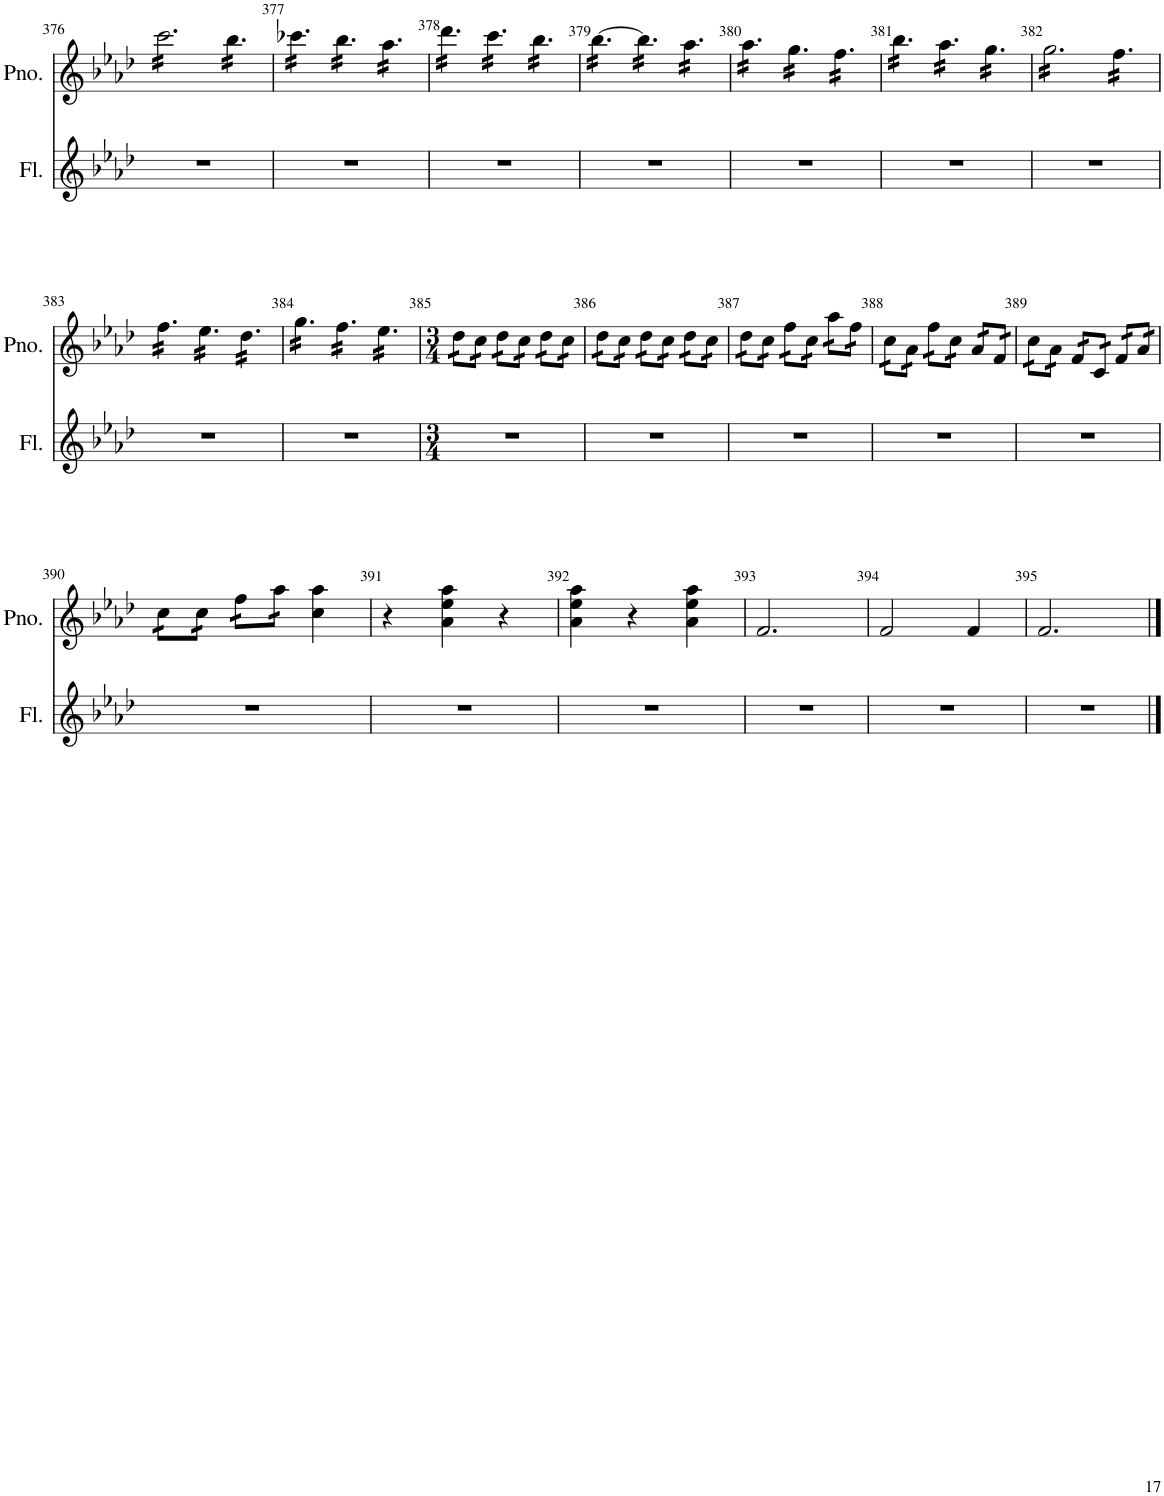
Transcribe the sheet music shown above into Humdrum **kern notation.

**kern	**kern
*part2	*part1
*staff2	*staff1
*I"Flute	*I"Piano
*I'Fl.	*I'Pno.
!!LO:PB:g=z
*clefG2	*clefG2
*k[b-e-a-d-]	*k[b-e-a-d-]
*M9/8	*M9/8
=376	=376
*	*tremolo
8%9r	16ccc\LL
.	16ccc\
.	16ccc\
.	16ccc\
.	16ccc\
.	16ccc\
.	16ccc\
.	16ccc\
.	16ccc\
.	16ccc\
.	16ccc\
.	16ccc\JJ
.	16bb-\LL
.	16bb-\
.	16bb-\
.	16bb-\
.	16bb-\
.	16bb-\JJ
=377	=377
8%9r	16ccc-X\LL
.	16ccc-X\
.	16ccc-X\
.	16ccc-X\
.	16ccc-X\
.	16ccc-X\JJ
.	16bb-\LL
.	16bb-\
.	16bb-\
.	16bb-\
.	16bb-\
.	16bb-\JJ
.	16aa-\LL
.	16aa-\
.	16aa-\
.	16aa-\
.	16aa-\
.	16aa-\JJ
=378	=378
8%9r	16ddd-\LL
.	16ddd-\
.	16ddd-\
.	16ddd-\
.	16ddd-\
.	16ddd-\JJ
.	16ccc\LL
.	16ccc\
.	16ccc\
.	16ccc\
.	16ccc\
.	16ccc\JJ
.	16bb-\LL
.	16bb-\
.	16bb-\
.	16bb-\
.	16bb-\
.	16bb-\JJ
=379	=379
8%9r	[16bb-\LL
.	16bb-\
.	16bb-\
.	16bb-\
.	16bb-\
.	16bb-\JJ
.	16bb-\]LL
.	16bb-\
.	16bb-\
.	16bb-\
.	16bb-\
.	16bb-\JJ
.	16aa-\LL
.	16aa-\
.	16aa-\
.	16aa-\
.	16aa-\
.	16aa-\JJ
=380	=380
8%9r	16aa-\LL
.	16aa-\
.	16aa-\
.	16aa-\
.	16aa-\
.	16aa-\JJ
.	16gg\LL
.	16gg\
.	16gg\
.	16gg\
.	16gg\
.	16gg\JJ
.	16ff\LL
.	16ff\
.	16ff\
.	16ff\
.	16ff\
.	16ff\JJ
=381	=381
8%9r	16bb-\LL
.	16bb-\
.	16bb-\
.	16bb-\
.	16bb-\
.	16bb-\JJ
.	16aa-\LL
.	16aa-\
.	16aa-\
.	16aa-\
.	16aa-\
.	16aa-\JJ
.	16gg\LL
.	16gg\
.	16gg\
.	16gg\
.	16gg\
.	16gg\JJ
=382	=382
8%9r	16gg\LL
.	16gg\
.	16gg\
.	16gg\
.	16gg\
.	16gg\
.	16gg\
.	16gg\
.	16gg\
.	16gg\
.	16gg\
.	16gg\JJ
.	16ff\LL
.	16ff\
.	16ff\
.	16ff\
.	16ff\
.	16ff\JJ
!!LO:LB:g=z
=383	=383
8%9r	16ff\LL
.	16ff\
.	16ff\
.	16ff\
.	16ff\
.	16ff\JJ
.	16ee-\LL
.	16ee-\
.	16ee-\
.	16ee-\
.	16ee-\
.	16ee-\JJ
.	16dd-\LL
.	16dd-\
.	16dd-\
.	16dd-\
.	16dd-\
.	16dd-\JJ
=384	=384
8%9r	16gg\LL
.	16gg\
.	16gg\
.	16gg\
.	16gg\
.	16gg\JJ
.	16ff\LL
.	16ff\
.	16ff\
.	16ff\
.	16ff\
.	16ff\JJ
.	16ee-\LL
.	16ee-\
.	16ee-\
.	16ee-\
.	16ee-\
.	16ee-\JJ
=385	=385
*M3/4	*M3/4
2.r	16dd-\LL
.	16dd-\
.	16cc\
.	16cc\JJ
.	16dd-\LL
.	16dd-\
.	16cc\
.	16cc\JJ
.	16dd-\LL
.	16dd-\
.	16cc\
.	16cc\JJ
=386	=386
2.r	16dd-\LL
.	16dd-\
.	16cc\
.	16cc\JJ
.	16dd-\LL
.	16dd-\
.	16cc\
.	16cc\JJ
.	16dd-\LL
.	16dd-\
.	16cc\
.	16cc\JJ
=387	=387
2.r	16dd-\LL
.	16dd-\
.	16cc\
.	16cc\JJ
.	16ff\LL
.	16ff\
.	16cc\
.	16cc\JJ
.	16aa-\LL
.	16aa-\
.	16ff\
.	16ff\JJ
=388	=388
2.r	16cc\LL
.	16cc\
.	16a-\
.	16a-\JJ
.	16ff\LL
.	16ff\
.	16cc\
.	16cc\JJ
.	16a-/LL
.	16a-/
.	16f/
.	16f/JJ
=389	=389
2.r	16cc\LL
.	16cc\
.	16a-\
.	16a-\JJ
.	16f/LL
.	16f/
.	16c/
.	16c/JJ
.	16f/LL
.	16f/
.	16a-/
.	16a-/JJ
!!LO:LB:g=z
=390	=390
2.r	16cc\LL
.	16cc\
.	16cc\
.	16cc\JJ
.	16ff\LL
.	16ff\
.	16aa-\
.	16aa-\JJ
*	*Xtremolo
.	4cc\ 4aa-\
=391	=391
2.r	4r
.	4a-\ 4ee-\ 4aa-\
.	4r
=392	=392
2.r	4a-\ 4ee-\ 4aa-\
.	4r
.	4a-\ 4ee-\ 4aa-\
=393	=393
2.r	2.f/
=394	=394
2.r	2f/
.	4f/
=395	=395
2.r	2.f/
==	==
*-	*-
